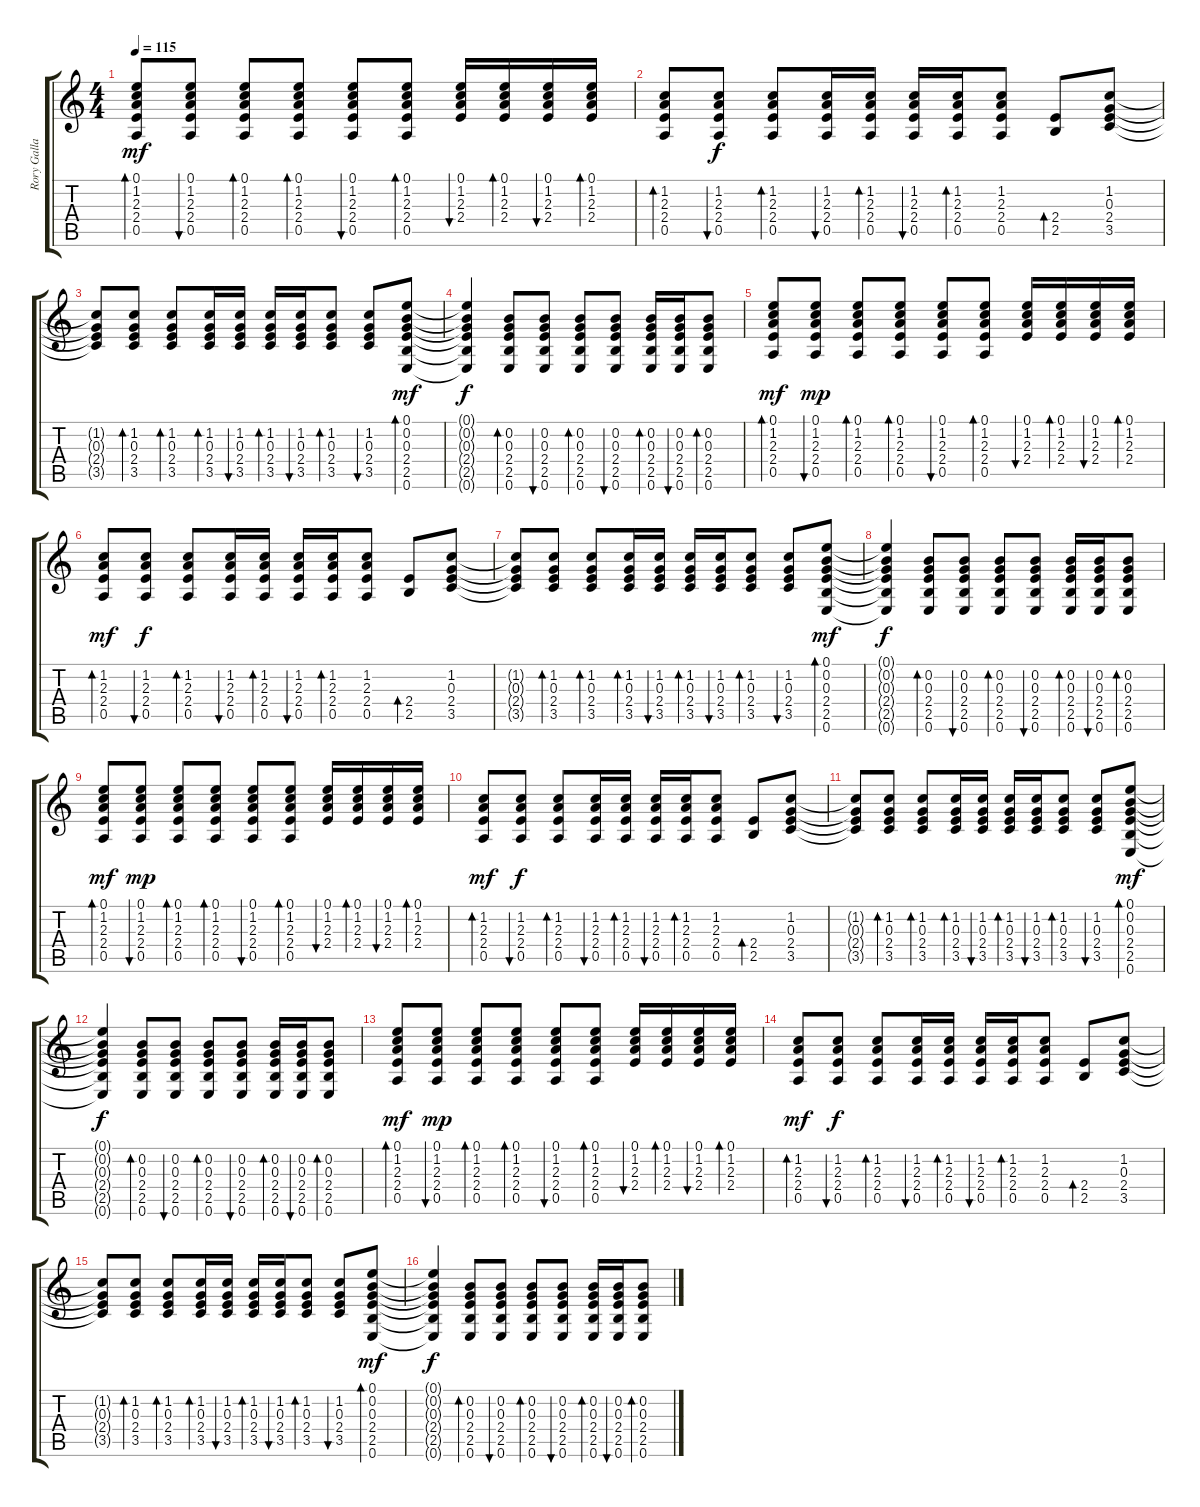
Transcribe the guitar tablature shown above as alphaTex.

\track ("Rory Gallagher (Rhythm 2)" "Rory Galla") {instrument acousticguitarsteel}
\staff {score tabs}
\tuning (E4 B3 G3 D3 A2 E2) {hide}
\ts (4 4)
\tempo 115
\clef g2
\ks c
(0.1 1.2 2.3 2.4 0.5).8{bd 240 dy mf} (0.1 1.2 2.3 2.4 0.5).8{bu 60} (0.1 1.2 2.3 2.4 0.5).8{bd 60} (0.1 1.2 2.3 2.4 0.5).8{bd 120} (0.1 1.2 2.3 2.4 0.5).8{bu 60} (0.1 1.2 2.3 2.4 0.5).8{bd 60} (0.1 1.2 2.3 2.4).16{bu 60} (0.1 1.2 2.3 2.4).16{bd 60} (0.1 1.2 2.3 2.4).16{bu 60} (0.1 1.2 2.3 2.4).16{bd 60} |
(1.2 2.3 2.4 0.5).8{bd 240} (1.2 2.3 2.4 0.5).8{bu 60 dy f} (1.2 2.3 2.4 0.5).8{bd 60} (1.2 2.3 2.4 0.5).16{bu 60} (1.2 2.3 2.4 0.5).16{bd 60} (1.2 2.3 2.4 0.5).16{bu 60} (1.2 2.3 2.4 0.5).16{bd 60} (1.2 2.3 2.4 0.5).8 (2.4 2.5).8{bd 120} (1.2 0.3 2.4 3.5).8 |
(1.2{t} 0.3{t} 2.4{t} 3.5{t}).8 (1.2 0.3 2.4 3.5).8{bd 60} (1.2 0.3 2.4 3.5).8{bd 60} (1.2 0.3 2.4 3.5).16{bd 120} (1.2 0.3 2.4 3.5).16{bu 120} (1.2 0.3 2.4 3.5).16{bd 120} (1.2 0.3 2.4 3.5).16{bu 120} (1.2 0.3 2.4 3.5).8{bd 60} (1.2 0.3 2.4 3.5).8{bu 60} (0.1 0.2 0.3 2.4 2.5 0.6).8{bd 240 dy mf} |
(0.1{t} 0.2{t} 0.3{t} 2.4{t} 2.5{t} 0.6{t}).4{dy f} (0.2 0.3 2.4 2.5 0.6).8{bd 120} (0.2 0.3 2.4 2.5 0.6).8{bu 120} (0.2 0.3 2.4 2.5 0.6).8{bd 120} (0.2 0.3 2.4 2.5 0.6).8{bu 120} (0.2 0.3 2.4 2.5 0.6).16{bd 120} (0.2 0.3 2.4 2.5 0.6).16{bu 60} (0.2 0.3 2.4 2.5 0.6).8{bd 120} |
(0.1 1.2 2.3 2.4 0.5).8{bd 240 dy mf} (0.1 1.2 2.3 2.4 0.5).8{bu 60 dy mp} (0.1 1.2 2.3 2.4 0.5).8{bd 60} (0.1 1.2 2.3 2.4 0.5).8{bd 120} (0.1 1.2 2.3 2.4 0.5).8{bu 60} (0.1 1.2 2.3 2.4 0.5).8{bd 60} (0.1 1.2 2.3 2.4).16{bu 60} (0.1 1.2 2.3 2.4).16{bd 60} (0.1 1.2 2.3 2.4).16{bu 60} (0.1 1.2 2.3 2.4).16{bd 60} |
(1.2 2.3 2.4 0.5).8{bd 240 dy mf} (1.2 2.3 2.4 0.5).8{bu 60 dy f} (1.2 2.3 2.4 0.5).8{bd 60} (1.2 2.3 2.4 0.5).16{bu 60} (1.2 2.3 2.4 0.5).16{bd 60} (1.2 2.3 2.4 0.5).16{bu 60} (1.2 2.3 2.4 0.5).16{bd 60} (1.2 2.3 2.4 0.5).8 (2.4 2.5).8{bd 120} (1.2 0.3 2.4 3.5).8 |
(1.2{t} 0.3{t} 2.4{t} 3.5{t}).8 (1.2 0.3 2.4 3.5).8{bd 60} (1.2 0.3 2.4 3.5).8{bd 60} (1.2 0.3 2.4 3.5).16{bd 120} (1.2 0.3 2.4 3.5).16{bu 120} (1.2 0.3 2.4 3.5).16{bd 120} (1.2 0.3 2.4 3.5).16{bu 120} (1.2 0.3 2.4 3.5).8{bd 60} (1.2 0.3 2.4 3.5).8{bu 60} (0.1 0.2 0.3 2.4 2.5 0.6).8{bd 240 dy mf} |
(0.1{t} 0.2{t} 0.3{t} 2.4{t} 2.5{t} 0.6{t}).4{dy f} (0.2 0.3 2.4 2.5 0.6).8{bd 120} (0.2 0.3 2.4 2.5 0.6).8{bu 120} (0.2 0.3 2.4 2.5 0.6).8{bd 120} (0.2 0.3 2.4 2.5 0.6).8{bu 120} (0.2 0.3 2.4 2.5 0.6).16{bd 120} (0.2 0.3 2.4 2.5 0.6).16{bu 60} (0.2 0.3 2.4 2.5 0.6).8{bd 120} |
(0.1 1.2 2.3 2.4 0.5).8{bd 240 dy mf} (0.1 1.2 2.3 2.4 0.5).8{bu 60 dy mp} (0.1 1.2 2.3 2.4 0.5).8{bd 60} (0.1 1.2 2.3 2.4 0.5).8{bd 120} (0.1 1.2 2.3 2.4 0.5).8{bu 60} (0.1 1.2 2.3 2.4 0.5).8{bd 60} (0.1 1.2 2.3 2.4).16{bu 60} (0.1 1.2 2.3 2.4).16{bd 60} (0.1 1.2 2.3 2.4).16{bu 60} (0.1 1.2 2.3 2.4).16{bd 60} |
(1.2 2.3 2.4 0.5).8{bd 240 dy mf} (1.2 2.3 2.4 0.5).8{bu 60 dy f} (1.2 2.3 2.4 0.5).8{bd 60} (1.2 2.3 2.4 0.5).16{bu 60} (1.2 2.3 2.4 0.5).16{bd 60} (1.2 2.3 2.4 0.5).16{bu 60} (1.2 2.3 2.4 0.5).16{bd 60} (1.2 2.3 2.4 0.5).8 (2.4 2.5).8{bd 120} (1.2 0.3 2.4 3.5).8 |
(1.2{t} 0.3{t} 2.4{t} 3.5{t}).8 (1.2 0.3 2.4 3.5).8{bd 60} (1.2 0.3 2.4 3.5).8{bd 60} (1.2 0.3 2.4 3.5).16{bd 120} (1.2 0.3 2.4 3.5).16{bu 120} (1.2 0.3 2.4 3.5).16{bd 120} (1.2 0.3 2.4 3.5).16{bu 120} (1.2 0.3 2.4 3.5).8{bd 60} (1.2 0.3 2.4 3.5).8{bu 60} (0.1 0.2 0.3 2.4 2.5 0.6).8{bd 240 dy mf} |
(0.1{t} 0.2{t} 0.3{t} 2.4{t} 2.5{t} 0.6{t}).4{dy f} (0.2 0.3 2.4 2.5 0.6).8{bd 120} (0.2 0.3 2.4 2.5 0.6).8{bu 120} (0.2 0.3 2.4 2.5 0.6).8{bd 120} (0.2 0.3 2.4 2.5 0.6).8{bu 120} (0.2 0.3 2.4 2.5 0.6).16{bd 120} (0.2 0.3 2.4 2.5 0.6).16{bu 60} (0.2 0.3 2.4 2.5 0.6).8{bd 120} |
(0.1 1.2 2.3 2.4 0.5).8{bd 240 dy mf} (0.1 1.2 2.3 2.4 0.5).8{bu 60 dy mp} (0.1 1.2 2.3 2.4 0.5).8{bd 60} (0.1 1.2 2.3 2.4 0.5).8{bd 120} (0.1 1.2 2.3 2.4 0.5).8{bu 60} (0.1 1.2 2.3 2.4 0.5).8{bd 60} (0.1 1.2 2.3 2.4).16{bu 60} (0.1 1.2 2.3 2.4).16{bd 60} (0.1 1.2 2.3 2.4).16{bu 60} (0.1 1.2 2.3 2.4).16{bd 60} |
(1.2 2.3 2.4 0.5).8{bd 240 dy mf} (1.2 2.3 2.4 0.5).8{bu 60 dy f} (1.2 2.3 2.4 0.5).8{bd 60} (1.2 2.3 2.4 0.5).16{bu 60} (1.2 2.3 2.4 0.5).16{bd 60} (1.2 2.3 2.4 0.5).16{bu 60} (1.2 2.3 2.4 0.5).16{bd 60} (1.2 2.3 2.4 0.5).8 (2.4 2.5).8{bd 120} (1.2 0.3 2.4 3.5).8 |
(1.2{t} 0.3{t} 2.4{t} 3.5{t}).8 (1.2 0.3 2.4 3.5).8{bd 60} (1.2 0.3 2.4 3.5).8{bd 60} (1.2 0.3 2.4 3.5).16{bd 120} (1.2 0.3 2.4 3.5).16{bu 120} (1.2 0.3 2.4 3.5).16{bd 120} (1.2 0.3 2.4 3.5).16{bu 120} (1.2 0.3 2.4 3.5).8{bd 60} (1.2 0.3 2.4 3.5).8{bu 60} (0.1 0.2 0.3 2.4 2.5 0.6).8{bd 240 dy mf} |
(0.1{t} 0.2{t} 0.3{t} 2.4{t} 2.5{t} 0.6{t}).4{dy f} (0.2 0.3 2.4 2.5 0.6).8{bd 120} (0.2 0.3 2.4 2.5 0.6).8{bu 120} (0.2 0.3 2.4 2.5 0.6).8{bd 120} (0.2 0.3 2.4 2.5 0.6).8{bu 120} (0.2 0.3 2.4 2.5 0.6).16{bd 120} (0.2 0.3 2.4 2.5 0.6).16{bu 60} (0.2 0.3 2.4 2.5 0.6).8{bd 120}
